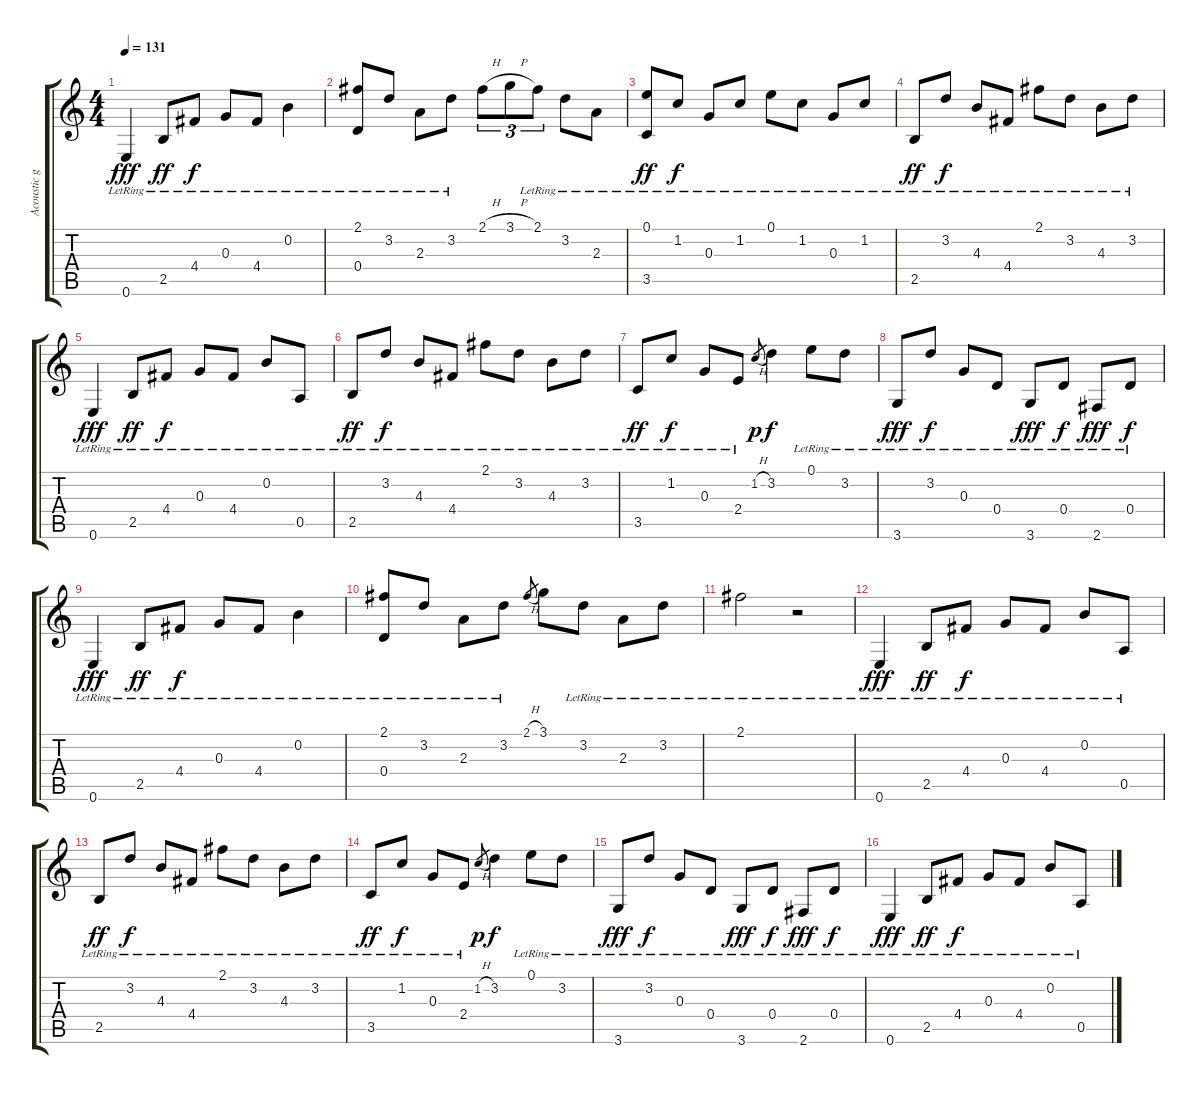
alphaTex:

\track ("Acoustic guitar" "Acoustic g") {instrument acousticguitarsteel}
\staff {score tabs}
\tuning (E4 B3 G3 D3 A2 E2) {hide}
\ts (4 4)
\tempo 131
\clef g2
\ks c
0.6{lr}.4{dy fff} 2.5{lr}.8{dy ff} 4.4{lr}.8{dy f} 0.3{lr}.8 4.4{lr}.8 0.2{lr}.4 |
(2.1{lr} 0.4{lr}).8 3.2{lr}.8 2.3{lr}.8 3.2{lr}.8 2.1{h}.8{tu (3 2)} 3.1{h}.8{tu (3 2)} 2.1{lr}.8{tu (3 2)} 3.2{lr}.8 2.3{lr}.8 |
(0.1{lr} 3.5{lr}).8{dy ff} 1.2{lr}.8{dy f} 0.3{lr}.8 1.2{lr}.8 0.1{lr}.8 1.2{lr}.8 0.3{lr}.8 1.2{lr}.8 |
2.5{lr}.8{dy ff} 3.2{lr}.8{dy f} 4.3{lr}.8 4.4{lr}.8 2.1{lr}.8 3.2{lr}.8 4.3{lr}.8 3.2{lr}.8 |
0.6{lr}.4{dy fff} 2.5{lr}.8{dy ff} 4.4{lr}.8{dy f} 0.3{lr}.8 4.4{lr}.8 0.2{lr}.8 0.5{lr}.8 |
2.5{lr}.8{dy ff} 3.2{lr}.8{dy f} 4.3{lr}.8 4.4{lr}.8 2.1{lr}.8 3.2{lr}.8 4.3{lr}.8 3.2{lr}.8 |
3.5{lr}.8{dy ff} 1.2{lr}.8{dy f} 0.3{lr}.8 2.4{lr}.8 1.2{h}.8{gr dy p} 3.2.4{dy f} 0.1{lr}.8 3.2{lr}.8 |
3.6{lr}.8{dy fff} 3.2{lr}.8{dy f} 0.3{lr}.8 0.4{lr}.8 3.6{lr}.8{dy fff} 0.4{lr}.8{dy f} 2.6{lr}.8{dy fff} 0.4{lr}.8{dy f} |
0.6{lr}.4{dy fff} 2.5{lr}.8{dy ff} 4.4{lr}.8{dy f} 0.3{lr}.8 4.4{lr}.8 0.2{lr}.4 |
(2.1{lr} 0.4{lr}).8 3.2{lr}.8 2.3{lr}.8 3.2{lr}.8 2.1{h}.8{gr} 3.1.8 3.2{lr}.8 2.3{lr}.8 3.2{lr}.8 |
2.1{lr}.2 r.2 |
0.6{lr}.4{dy fff} 2.5{lr}.8{dy ff} 4.4{lr}.8{dy f} 0.3{lr}.8 4.4{lr}.8 0.2{lr}.8 0.5{lr}.8 |
2.5{lr}.8{dy ff} 3.2{lr}.8{dy f} 4.3{lr}.8 4.4{lr}.8 2.1{lr}.8 3.2{lr}.8 4.3{lr}.8 3.2{lr}.8 |
3.5{lr}.8{dy ff} 1.2{lr}.8{dy f} 0.3{lr}.8 2.4{lr}.8 1.2{h}.8{gr dy p} 3.2.4{dy f} 0.1{lr}.8 3.2{lr}.8 |
3.6{lr}.8{dy fff} 3.2{lr}.8{dy f} 0.3{lr}.8 0.4{lr}.8 3.6{lr}.8{dy fff} 0.4{lr}.8{dy f} 2.6{lr}.8{dy fff} 0.4{lr}.8{dy f} |
0.6{lr}.4{dy fff} 2.5{lr}.8{dy ff} 4.4{lr}.8{dy f} 0.3{lr}.8 4.4{lr}.8 0.2{lr}.8 0.5{lr}.8
